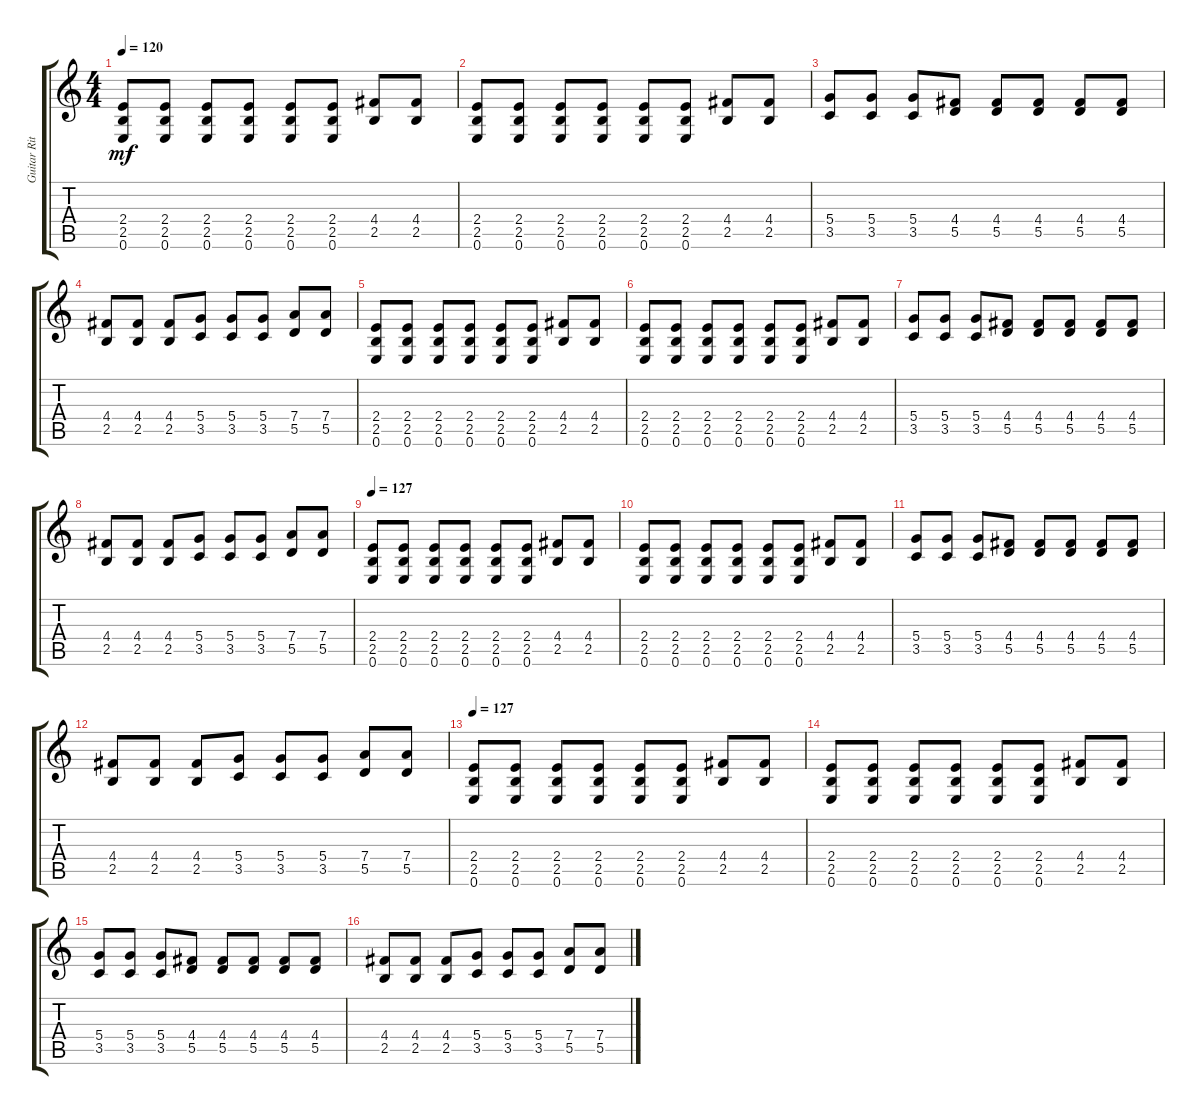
\track ("Guitar Rithym" "Guitar Rit") {instrument distortionguitar}
\staff {score tabs}
\tuning (E4 B3 G3 D3 A2 E2) {hide}
\ts (4 4)
\tempo 120
\clef g2
\ks c
(2.4 2.5 0.6).8{dy mf instrument distortionguitar} (2.4 2.5 0.6).8 (2.4 2.5 0.6).8 (2.4 2.5 0.6).8 (2.4 2.5 0.6).8 (2.4 2.5 0.6).8 (4.4 2.5).8 (4.4 2.5).8 |
(2.4 2.5 0.6).8 (2.4 2.5 0.6).8 (2.4 2.5 0.6).8 (2.4 2.5 0.6).8 (2.4 2.5 0.6).8 (2.4 2.5 0.6).8 (4.4 2.5).8 (4.4 2.5).8 |
(5.4 3.5).8 (5.4 3.5).8 (5.4 3.5).8 (4.4 5.5).8 (4.4 5.5).8 (4.4 5.5).8 (4.4 5.5).8 (4.4 5.5).8 |
(4.4 2.5).8 (4.4 2.5).8 (4.4 2.5).8 (5.4 3.5).8 (5.4 3.5).8 (5.4 3.5).8 (7.4 5.5).8 (7.4 5.5).8 |
(2.4 2.5 0.6).8 (2.4 2.5 0.6).8 (2.4 2.5 0.6).8 (2.4 2.5 0.6).8 (2.4 2.5 0.6).8 (2.4 2.5 0.6).8 (4.4 2.5).8 (4.4 2.5).8 |
(2.4 2.5 0.6).8 (2.4 2.5 0.6).8 (2.4 2.5 0.6).8 (2.4 2.5 0.6).8 (2.4 2.5 0.6).8 (2.4 2.5 0.6).8 (4.4 2.5).8 (4.4 2.5).8 |
(5.4 3.5).8 (5.4 3.5).8 (5.4 3.5).8 (4.4 5.5).8 (4.4 5.5).8 (4.4 5.5).8 (4.4 5.5).8 (4.4 5.5).8 |
(4.4 2.5).8 (4.4 2.5).8 (4.4 2.5).8 (5.4 3.5).8 (5.4 3.5).8 (5.4 3.5).8 (7.4 5.5).8 (7.4 5.5).8 |
\tempo 127
(2.4 2.5 0.6).8 (2.4 2.5 0.6).8 (2.4 2.5 0.6).8 (2.4 2.5 0.6).8 (2.4 2.5 0.6).8 (2.4 2.5 0.6).8 (4.4 2.5).8 (4.4 2.5).8 |
(2.4 2.5 0.6).8 (2.4 2.5 0.6).8 (2.4 2.5 0.6).8 (2.4 2.5 0.6).8 (2.4 2.5 0.6).8 (2.4 2.5 0.6).8 (4.4 2.5).8 (4.4 2.5).8 |
(5.4 3.5).8 (5.4 3.5).8 (5.4 3.5).8 (4.4 5.5).8 (4.4 5.5).8 (4.4 5.5).8 (4.4 5.5).8 (4.4 5.5).8 |
(4.4 2.5).8 (4.4 2.5).8 (4.4 2.5).8 (5.4 3.5).8 (5.4 3.5).8 (5.4 3.5).8 (7.4 5.5).8 (7.4 5.5).8 |
\tempo 127
(2.4 2.5 0.6).8 (2.4 2.5 0.6).8 (2.4 2.5 0.6).8 (2.4 2.5 0.6).8 (2.4 2.5 0.6).8 (2.4 2.5 0.6).8 (4.4 2.5).8 (4.4 2.5).8 |
(2.4 2.5 0.6).8 (2.4 2.5 0.6).8 (2.4 2.5 0.6).8 (2.4 2.5 0.6).8 (2.4 2.5 0.6).8 (2.4 2.5 0.6).8 (4.4 2.5).8 (4.4 2.5).8 |
(5.4 3.5).8 (5.4 3.5).8 (5.4 3.5).8 (4.4 5.5).8 (4.4 5.5).8 (4.4 5.5).8 (4.4 5.5).8 (4.4 5.5).8 |
(4.4 2.5).8 (4.4 2.5).8 (4.4 2.5).8 (5.4 3.5).8 (5.4 3.5).8 (5.4 3.5).8 (7.4 5.5).8 (7.4 5.5).8
